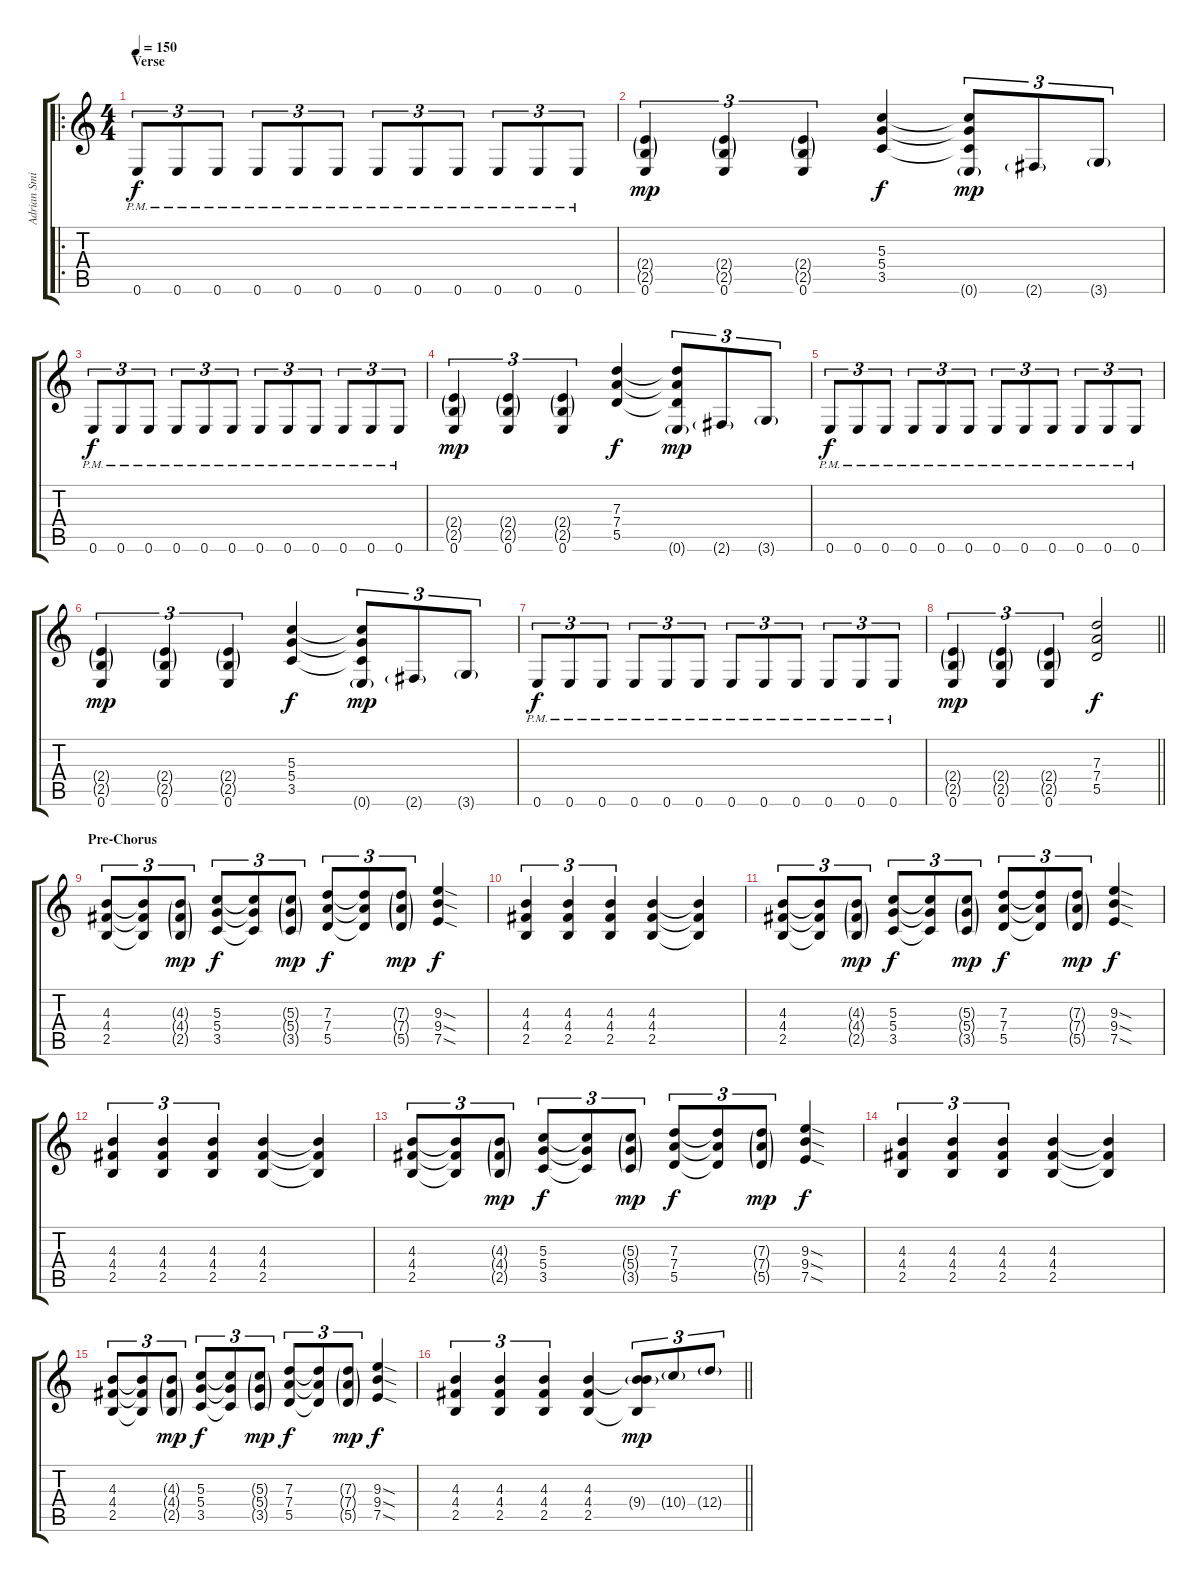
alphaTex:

\track ("Adrian Smith" "Adrian Smi") {instrument distortionguitar}
\staff {score tabs}
\tuning (E4 B3 G3 D3 A2 E2) {hide}
\ro
\ts (4 4)
\section ("" "Verse")
\tempo 150
\clef g2
\ks c
0.6{pm}.8{tu (3 2) dy f} 0.6{pm}.8{tu (3 2)} 0.6{pm}.8{tu (3 2)} 0.6{pm}.8{tu (3 2)} 0.6{pm}.8{tu (3 2)} 0.6{pm}.8{tu (3 2)} 0.6{pm}.8{tu (3 2)} 0.6{pm}.8{tu (3 2)} 0.6{pm}.8{tu (3 2)} 0.6{pm}.8{tu (3 2)} 0.6{pm}.8{tu (3 2)} 0.6{pm}.8{tu (3 2)} |
(2.4{g} 2.5{g} 0.6).4{tu (3 2) dy mp} (2.4{g} 2.5{g} 0.6).4{tu (3 2)} (2.4{g} 2.5{g} 0.6).4{tu (3 2)} (5.3 5.4 3.5).4{dy f} (5.3{t} 5.4{t} 3.5{t} 0.6{g}).8{tu (3 2) dy mp} 2.6{g}.8{tu (3 2)} 3.6{g}.8{tu (3 2)} |
0.6{pm}.8{tu (3 2) dy f} 0.6{pm}.8{tu (3 2)} 0.6{pm}.8{tu (3 2)} 0.6{pm}.8{tu (3 2)} 0.6{pm}.8{tu (3 2)} 0.6{pm}.8{tu (3 2)} 0.6{pm}.8{tu (3 2)} 0.6{pm}.8{tu (3 2)} 0.6{pm}.8{tu (3 2)} 0.6{pm}.8{tu (3 2)} 0.6{pm}.8{tu (3 2)} 0.6{pm}.8{tu (3 2)} |
(2.4{g} 2.5{g} 0.6).4{tu (3 2) dy mp} (2.4{g} 2.5{g} 0.6).4{tu (3 2)} (2.4{g} 2.5{g} 0.6).4{tu (3 2)} (7.3 7.4 5.5).4{dy f} (7.3{t} 7.4{t} 5.5{t} 0.6{g}).8{tu (3 2) dy mp} 2.6{g}.8{tu (3 2)} 3.6{g}.8{tu (3 2)} |
0.6{pm}.8{tu (3 2) dy f} 0.6{pm}.8{tu (3 2)} 0.6{pm}.8{tu (3 2)} 0.6{pm}.8{tu (3 2)} 0.6{pm}.8{tu (3 2)} 0.6{pm}.8{tu (3 2)} 0.6{pm}.8{tu (3 2)} 0.6{pm}.8{tu (3 2)} 0.6{pm}.8{tu (3 2)} 0.6{pm}.8{tu (3 2)} 0.6{pm}.8{tu (3 2)} 0.6{pm}.8{tu (3 2)} |
(2.4{g} 2.5{g} 0.6).4{tu (3 2) dy mp} (2.4{g} 2.5{g} 0.6).4{tu (3 2)} (2.4{g} 2.5{g} 0.6).4{tu (3 2)} (5.3 5.4 3.5).4{dy f} (5.3{t} 5.4{t} 3.5{t} 0.6{g}).8{tu (3 2) dy mp} 2.6{g}.8{tu (3 2)} 3.6{g}.8{tu (3 2)} |
0.6{pm}.8{tu (3 2) dy f} 0.6{pm}.8{tu (3 2)} 0.6{pm}.8{tu (3 2)} 0.6{pm}.8{tu (3 2)} 0.6{pm}.8{tu (3 2)} 0.6{pm}.8{tu (3 2)} 0.6{pm}.8{tu (3 2)} 0.6{pm}.8{tu (3 2)} 0.6{pm}.8{tu (3 2)} 0.6{pm}.8{tu (3 2)} 0.6{pm}.8{tu (3 2)} 0.6{pm}.8{tu (3 2)} |
\barLineRight lightlight
(2.4{g} 2.5{g} 0.6).4{tu (3 2) dy mp} (2.4{g} 2.5{g} 0.6).4{tu (3 2)} (2.4{g} 2.5{g} 0.6).4{tu (3 2)} (7.3 7.4 5.5).2{dy f} |
\section ("" "Pre-Chorus")
(4.3 4.4 2.5).8{tu (3 2)} (4.3{t} 4.4{t} 2.5{t}).8{tu (3 2)} (4.3{g} 4.4{g} 2.5{g}).8{tu (3 2) dy mp} (5.3 5.4 3.5).8{tu (3 2) dy f} (5.3{t} 5.4{t} 3.5{t}).8{tu (3 2)} (5.3{g} 5.4{g} 3.5{g}).8{tu (3 2) dy mp} (7.3 7.4 5.5).8{tu (3 2) dy f} (7.3{t} 7.4{t} 5.5{t}).8{tu (3 2)} (7.3{g} 7.4{g} 5.5{g}).8{tu (3 2) dy mp} (9.3{sod} 9.4{sod} 7.5{sod}).4{dy f} |
(4.3 4.4 2.5).4{tu (3 2)} (4.3 4.4 2.5).4{tu (3 2)} (4.3 4.4 2.5).4{tu (3 2)} (4.3 4.4 2.5).4 (4.3{t} 4.4{t} 2.5{t}).4 |
(4.3 4.4 2.5).8{tu (3 2)} (4.3{t} 4.4{t} 2.5{t}).8{tu (3 2)} (4.3{g} 4.4{g} 2.5{g}).8{tu (3 2) dy mp} (5.3 5.4 3.5).8{tu (3 2) dy f} (5.3{t} 5.4{t} 3.5{t}).8{tu (3 2)} (5.3{g} 5.4{g} 3.5{g}).8{tu (3 2) dy mp} (7.3 7.4 5.5).8{tu (3 2) dy f} (7.3{t} 7.4{t} 5.5{t}).8{tu (3 2)} (7.3{g} 7.4{g} 5.5{g}).8{tu (3 2) dy mp} (9.3{sod} 9.4{sod} 7.5{sod}).4{dy f} |
(4.3 4.4 2.5).4{tu (3 2)} (4.3 4.4 2.5).4{tu (3 2)} (4.3 4.4 2.5).4{tu (3 2)} (4.3 4.4 2.5).4 (4.3{t} 4.4{t} 2.5{t}).4 |
(4.3 4.4 2.5).8{tu (3 2)} (4.3{t} 4.4{t} 2.5{t}).8{tu (3 2)} (4.3{g} 4.4{g} 2.5{g}).8{tu (3 2) dy mp} (5.3 5.4 3.5).8{tu (3 2) dy f} (5.3{t} 5.4{t} 3.5{t}).8{tu (3 2)} (5.3{g} 5.4{g} 3.5{g}).8{tu (3 2) dy mp} (7.3 7.4 5.5).8{tu (3 2) dy f} (7.3{t} 7.4{t} 5.5{t}).8{tu (3 2)} (7.3{g} 7.4{g} 5.5{g}).8{tu (3 2) dy mp} (9.3{sod} 9.4{sod} 7.5{sod}).4{dy f} |
(4.3 4.4 2.5).4{tu (3 2)} (4.3 4.4 2.5).4{tu (3 2)} (4.3 4.4 2.5).4{tu (3 2)} (4.3 4.4 2.5).4 (4.3{t} 4.4{t} 2.5{t}).4 |
(4.3 4.4 2.5).8{tu (3 2)} (4.3{t} 4.4{t} 2.5{t}).8{tu (3 2)} (4.3{g} 4.4{g} 2.5{g}).8{tu (3 2) dy mp} (5.3 5.4 3.5).8{tu (3 2) dy f} (5.3{t} 5.4{t} 3.5{t}).8{tu (3 2)} (5.3{g} 5.4{g} 3.5{g}).8{tu (3 2) dy mp} (7.3 7.4 5.5).8{tu (3 2) dy f} (7.3{t} 7.4{t} 5.5{t}).8{tu (3 2)} (7.3{g} 7.4{g} 5.5{g}).8{tu (3 2) dy mp} (9.3{sod} 9.4{sod} 7.5{sod}).4{dy f} |
\barLineRight lightlight
(4.3 4.4 2.5).4{tu (3 2)} (4.3 4.4 2.5).4{tu (3 2)} (4.3 4.4 2.5).4{tu (3 2)} (4.3 4.4 2.5).4 (4.3{t} 9.4{g} 2.5{t}).8{tu (3 2) dy mp} 10.4{g}.8{tu (3 2)} 12.4{g}.8{tu (3 2)}
